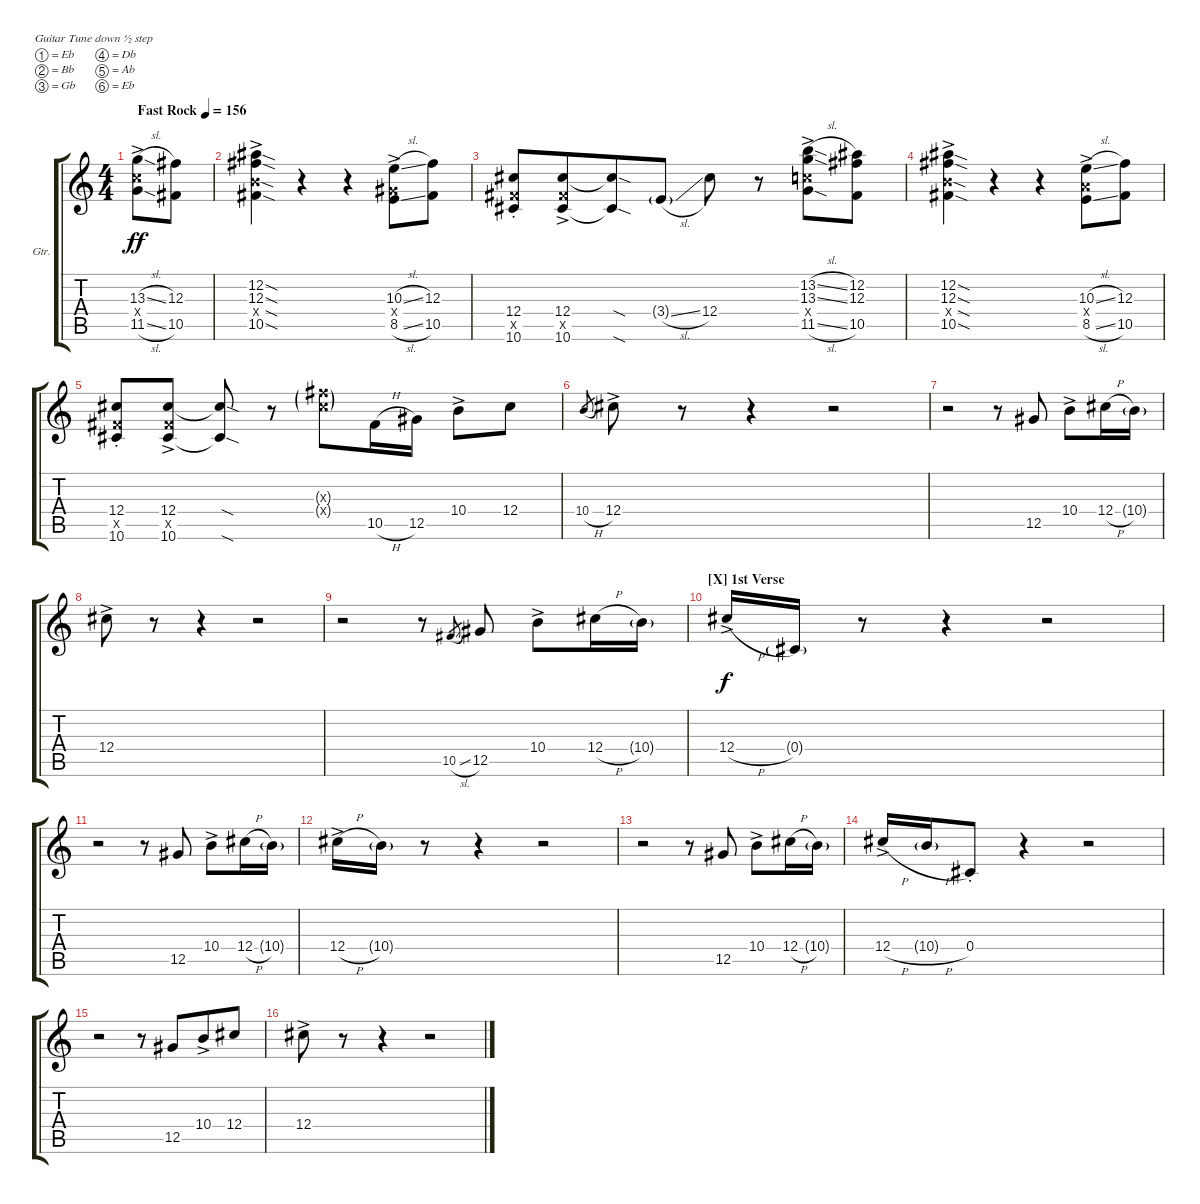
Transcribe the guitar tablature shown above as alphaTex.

\defaultSystemsLayout 4
\bracketExtendMode groupsimilarinstruments
\firstSystemTrackNameOrientation horizontal
\otherSystemsTrackNameOrientation horizontal
\track ("Guitar" "Gtr.") {instrument electricguitarclean}
\staff {score tabs}
\tuning (Eb4 Bb3 Gb3 Db3 Ab2 Eb2)
\ts (4 4)
\ac
\tempo (156 "Fast Rock")
\clef g2
\ks c
(11.5{sl ac} 11.4{ac x} 13.3{sl ac}).8{dy ff instrument electricguitarclean} (12.3 10.5).8 |
(10.5{sod ac} 10.4{sod ac x} 12.3{sod ac} 12.2{sod ac}).4 r.4 r.4 (8.5{sl ac} 10.3{sl ac} 7.4{ac x}).8 (10.5 12.3).8 |
(12.4{st} 10.5{st x} 10.6{st}).8 (12.4{ac} 10.5{ac x} 10.6{ac}).8{beam merge} (10.6{sod t} 12.4{sod t}).8 3.4{sl g}.8 12.4.8 r.8 (11.5{sl ac} 11.4{ac x} 13.3{sl ac} 13.2{sl ac}).8 (12.2 12.3 10.5).8 |
(10.5{sod ac} 10.4{sod ac x} 12.3{sod ac} 12.2{sod ac}).4 r.4 r.4 (8.5{sl ac} 10.3{sl ac} 8.4{ac x}).8 (10.5 12.3).8 |
(12.4{st} 10.5{st x} 10.6{st}).8 (12.4{ac} 10.5{ac x} 10.6{ac}).8 (10.6{sod t} 12.4{sod t}).8 r.8 (12.4{g x} 12.3{g x}).8 10.5{h}.16 12.5.16 10.4{ac}.8 12.4.8 |
10.4{h}.8{gr} 12.4{ac}.8 r.8 r.4 r.2 |
r.2 r.8 12.5.8 10.4{ac}.8 12.4{h}.16 10.4{g}.16 |
12.4{ac}.8 r.8 r.4 r.2 |
r.2 r.8 10.5{sl}.8{gr} 12.5.8 10.4{ac}.8 12.4{h}.16 10.4{g}.16 |
\section ("X" "1st Verse")
12.4{h ac}.16{dy f} 0.4{g}.16 r.8 r.4 r.2 |
r.2 r.8 12.5.8 10.4{ac}.8 12.4{h}.16 10.4{g}.16 |
12.4{h ac}.16 10.4{g}.16 r.8 r.4 r.2 |
r.2 r.8 12.5.8 10.4{ac}.8 12.4{h}.16 10.4{g}.16 |
12.4{h ac}.16 10.4{h g}.16 0.4{st}.8 r.4 r.2 |
r.2 r.8 12.5.8{beam merge} 10.4{ac}.8 12.4.8 |
12.4{ac}.8 r.8 r.4 r.2
